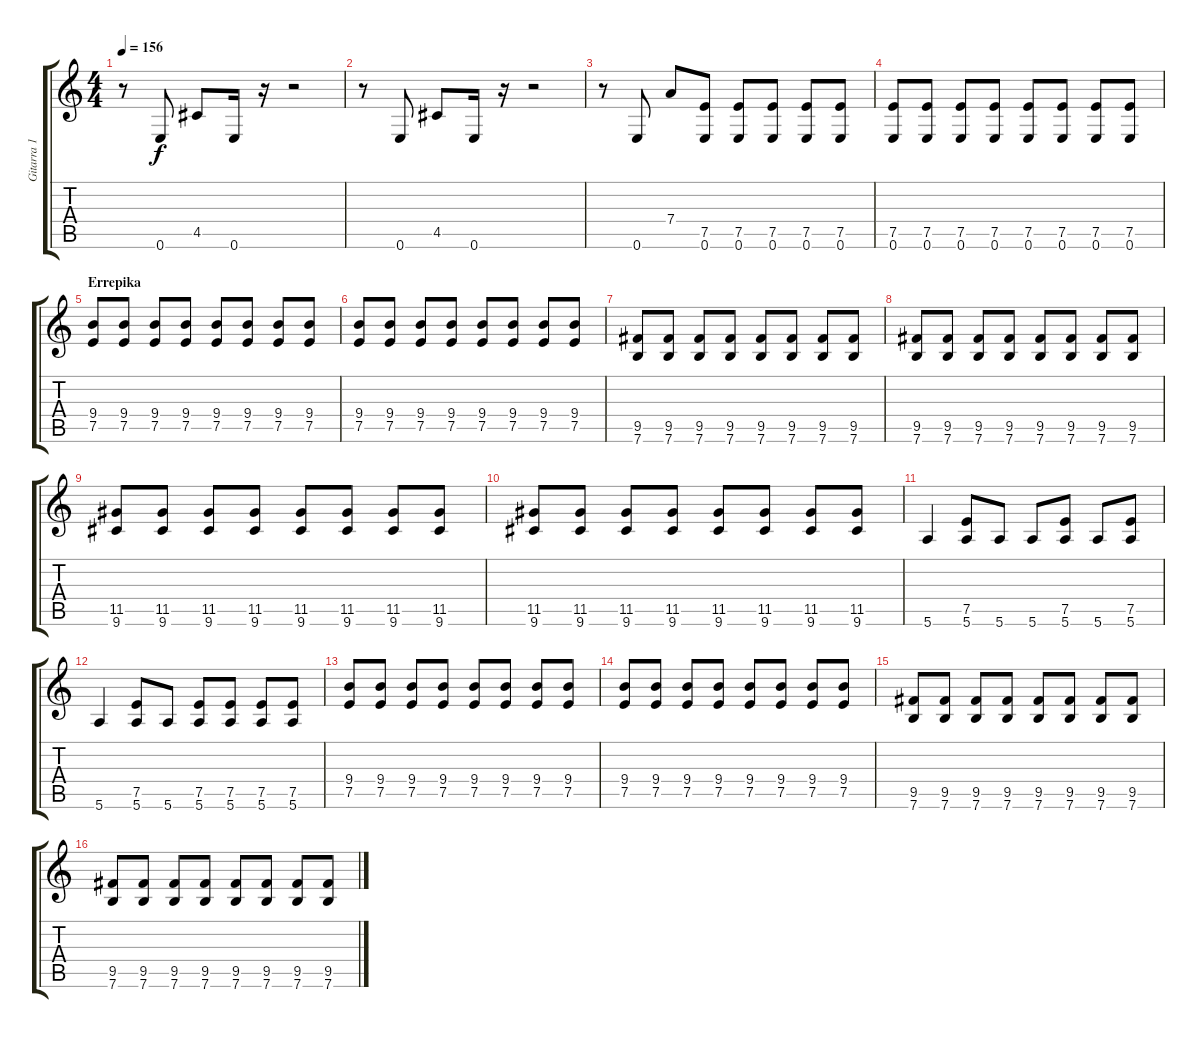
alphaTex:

\track ("Gitarra 1" "Gitarra 1") {instrument overdrivenguitar}
\staff {score tabs}
\tuning (E4 B3 G3 D3 A2 E2) {hide}
\ts (4 4)
\tempo 156
\clef g2
\ks c
r.8{dy f} 0.6.8 4.5.8 0.6.16 r.16 r.2 |
r.8 0.6.8 4.5.8 0.6.16 r.16 r.2 |
r.8 0.6.8 7.4.8 (7.5 0.6).8 (7.5 0.6).8 (7.5 0.6).8 (7.5 0.6).8 (7.5 0.6).8 |
(7.5 0.6).8 (7.5 0.6).8 (7.5 0.6).8 (7.5 0.6).8 (7.5 0.6).8 (7.5 0.6).8 (7.5 0.6).8 (7.5 0.6).8 |
\section ("" "Errepika")
(9.4 7.5).8 (9.4 7.5).8 (9.4 7.5).8 (9.4 7.5).8 (9.4 7.5).8 (9.4 7.5).8 (9.4 7.5).8 (9.4 7.5).8 |
(9.4 7.5).8 (9.4 7.5).8 (9.4 7.5).8 (9.4 7.5).8 (9.4 7.5).8 (9.4 7.5).8 (9.4 7.5).8 (9.4 7.5).8 |
(9.5 7.6).8 (9.5 7.6).8 (9.5 7.6).8 (9.5 7.6).8 (9.5 7.6).8 (9.5 7.6).8 (9.5 7.6).8 (9.5 7.6).8 |
(9.5 7.6).8 (9.5 7.6).8 (9.5 7.6).8 (9.5 7.6).8 (9.5 7.6).8 (9.5 7.6).8 (9.5 7.6).8 (9.5 7.6).8 |
(11.5 9.6).8 (11.5 9.6).8 (11.5 9.6).8 (11.5 9.6).8 (11.5 9.6).8 (11.5 9.6).8 (11.5 9.6).8 (11.5 9.6).8 |
(11.5 9.6).8 (11.5 9.6).8 (11.5 9.6).8 (11.5 9.6).8 (11.5 9.6).8 (11.5 9.6).8 (11.5 9.6).8 (11.5 9.6).8 |
5.6.4 (7.5 5.6).8 5.6.8 5.6.8 (7.5 5.6).8 5.6.8 (7.5 5.6).8 |
5.6.4 (7.5 5.6).8 5.6.8 (7.5 5.6).8 (7.5 5.6).8 (7.5 5.6).8 (7.5 5.6).8 |
(9.4 7.5).8 (9.4 7.5).8 (9.4 7.5).8 (9.4 7.5).8 (9.4 7.5).8 (9.4 7.5).8 (9.4 7.5).8 (9.4 7.5).8 |
(9.4 7.5).8 (9.4 7.5).8 (9.4 7.5).8 (9.4 7.5).8 (9.4 7.5).8 (9.4 7.5).8 (9.4 7.5).8 (9.4 7.5).8 |
(9.5 7.6).8 (9.5 7.6).8 (9.5 7.6).8 (9.5 7.6).8 (9.5 7.6).8 (9.5 7.6).8 (9.5 7.6).8 (9.5 7.6).8 |
(9.5 7.6).8 (9.5 7.6).8 (9.5 7.6).8 (9.5 7.6).8 (9.5 7.6).8 (9.5 7.6).8 (9.5 7.6).8 (9.5 7.6).8
